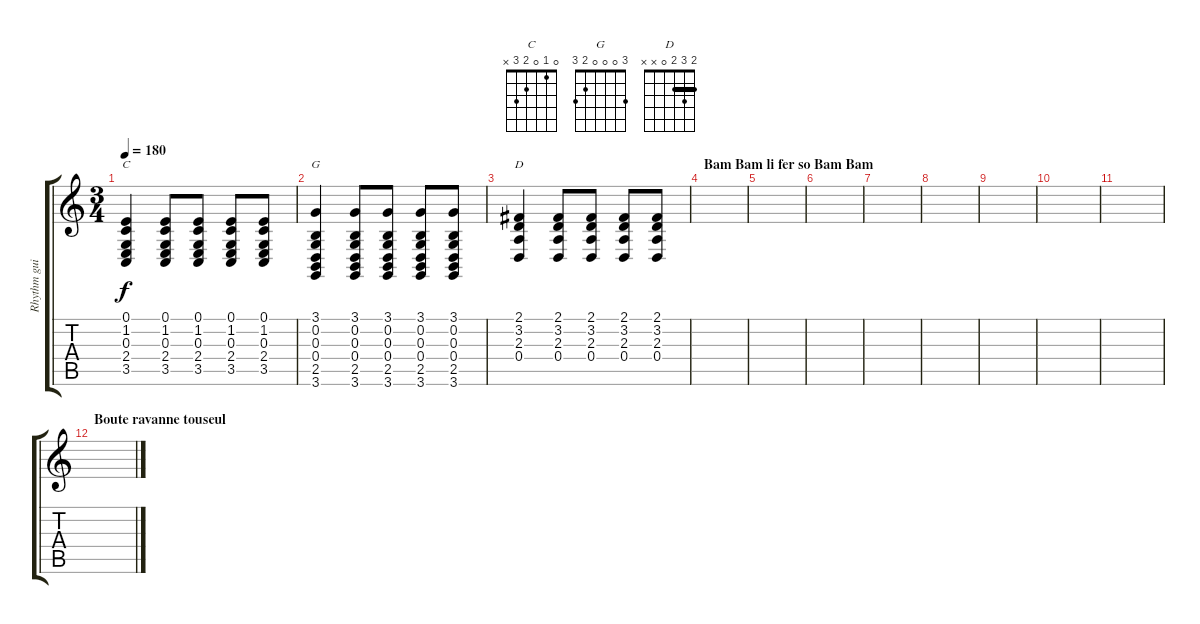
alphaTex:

\track ("Rhythm guitar" "Rhythm gui") {instrument pad3polysynth}
\staff {score tabs}
\tuning (E4 B3 G3 D3 A2 E2) {hide}
\chord ("C" 0 1 0 2 3 x)
\chord ("G" 3 0 0 0 2 3)
\chord ("D" 2 3 2 0 x x) {barre 2}
\ts (3 4)
\tempo 180
\clef g2
\ks c
(0.1 1.2 0.3 2.4 3.5).4{ch "C" dy f} (0.1 1.2 0.3 2.4 3.5).8 (0.1 1.2 0.3 2.4 3.5).8 (0.1 1.2 0.3 2.4 3.5).8 (0.1 1.2 0.3 2.4 3.5).8 |
(3.1 0.2 0.3 0.4 2.5 3.6).4{ch "G"} (3.1 0.2 0.3 0.4 2.5 3.6).8 (3.1 0.2 0.3 0.4 2.5 3.6).8 (3.1 0.2 0.3 0.4 2.5 3.6).8 (3.1 0.2 0.3 0.4 2.5 3.6).8 |
(2.1 3.2 2.3 0.4).4{ch "D"} (2.1 3.2 2.3 0.4).8 (2.1 3.2 2.3 0.4).8 (2.1 3.2 2.3 0.4).8 (2.1 3.2 2.3 0.4).8 |
\section ("" "Bam Bam li fer so Bam Bam")
|
|
|
|
|
|
|
|
\section ("" "Boute ravanne touseul")
